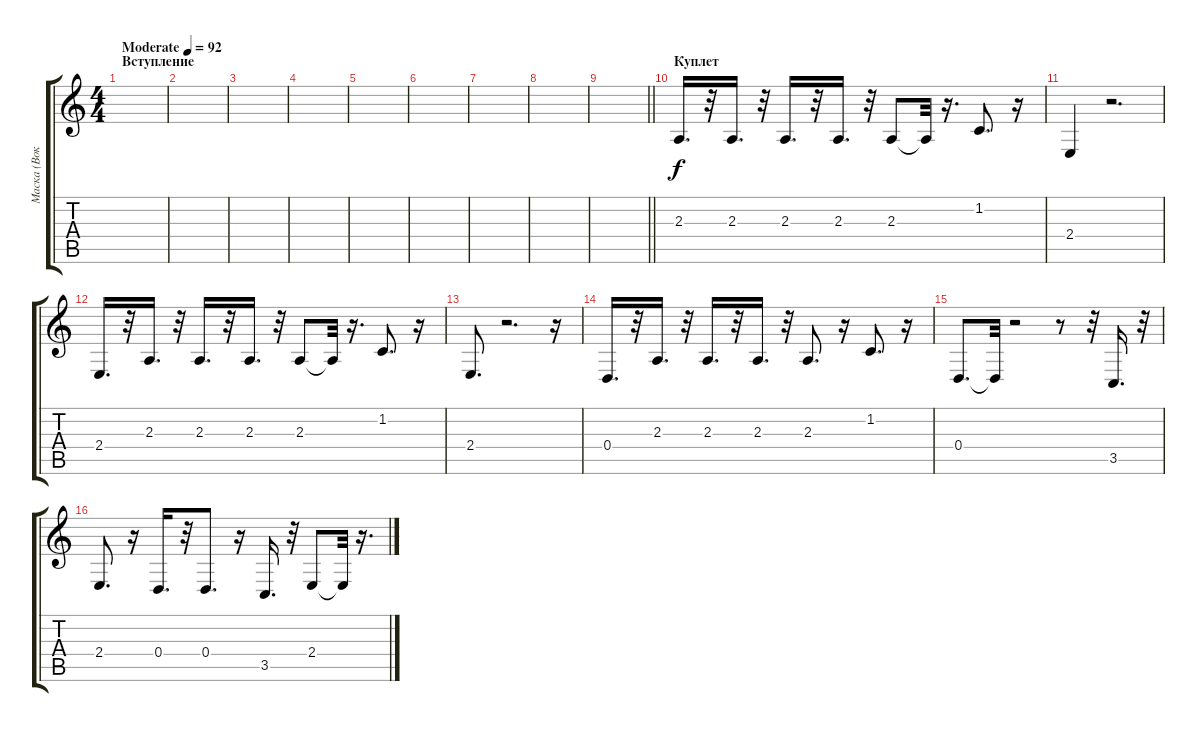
\track ("Маска (Вокал)" "Маска (Вок") {instrument lead6voice}
\staff {score tabs}
\tuning (E4 B3 G3 D3 A2 E2) {hide}
\ts (4 4)
\section ("" "Вступление")
\tempo (92 "Moderate")
\clef g2
\ks c
|
|
|
|
|
|
|
|
\barLineRight lightlight
|
\section ("" "Куплет")
2.3.16{d} r.32 2.3.16{d} r.32 2.3.16{d} r.32 2.3.16{d} r.32 2.3.8 2.3{t}.32 r.16{d} 1.2.8{d} r.16 |
2.4.4 r.2{d} |
2.4.16{d} r.32 2.3.16{d} r.32 2.3.16{d} r.32 2.3.16{d} r.32 2.3.8 2.3{t}.32 r.16{d} 1.2.8{d} r.16 |
2.4.8{d} r.2{d} r.16 |
0.4.16{d} r.32 2.3.16{d} r.32 2.3.16{d} r.32 2.3.16{d} r.32 2.3.8{d} r.16 1.2.8{d} r.16 |
0.4.8{d} 0.4{t}.32 r.2 r.8 r.32 3.5.16{d} r.32 |
2.4.8{d} r.16 0.4.16{d} r.32 0.4.8{d} r.16 3.5.16{d} r.32 2.4.8 2.4{t}.32 r.16{d}
